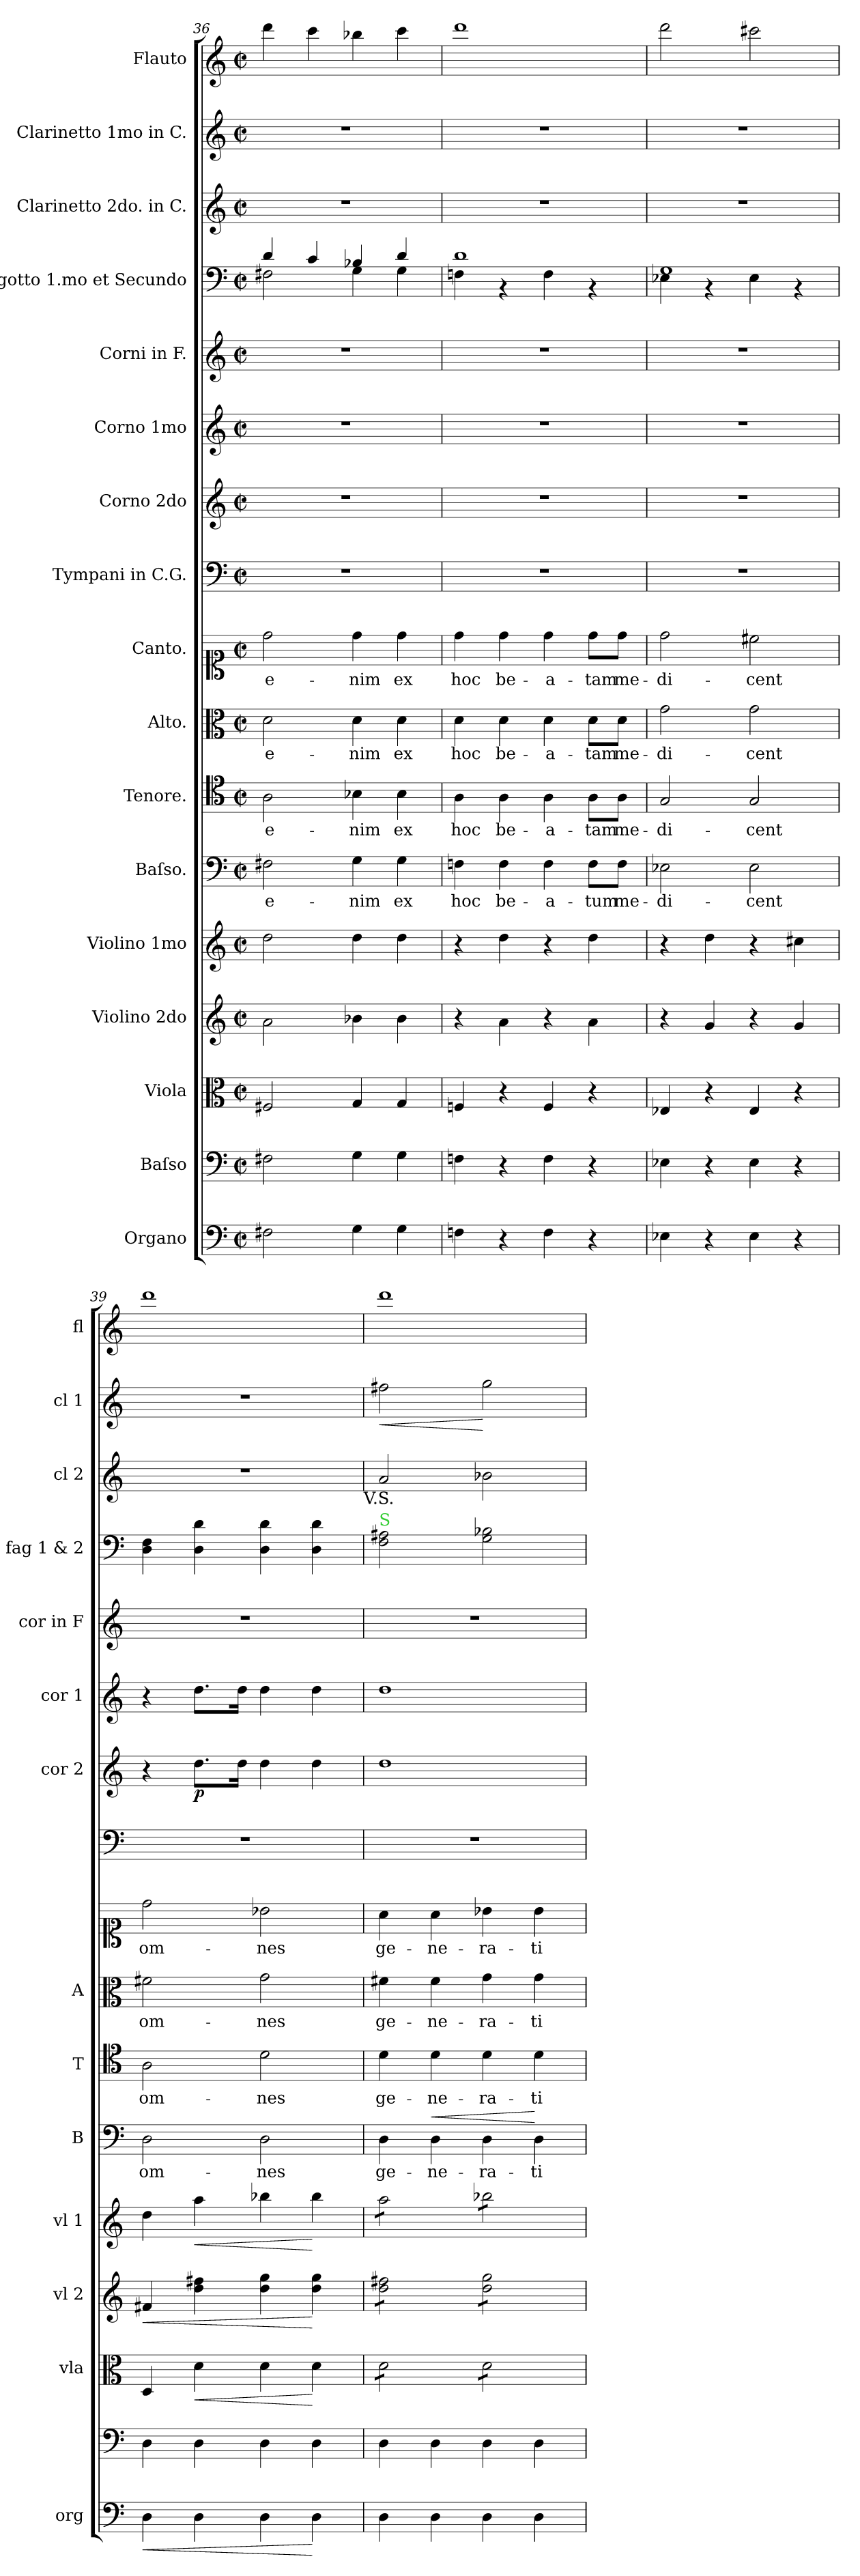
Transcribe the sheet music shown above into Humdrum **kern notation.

**kern	**dynam	**kern	**kern	**dynam	**kern	**dynam	**kern	**dynam	**kern	**text	**dynam	**kern	**text	**kern	**text	**kern	**text	**kern	**kern	**dynam	**kern	**kern	**kern	**kern	**kern	**dynam	**kern
*part17	*part17	*part16	*part15	*part15	*part14	*part14	*part13	*part13	*part12	*part12	*part12	*part11	*part11	*part10	*part10	*part9	*part9	*part8	*part7	*part7	*part6	*part5	*part4	*part3	*part2	*part2	*part1
*staff17	*staff17	*staff16	*staff15	*staff15	*staff14	*staff14	*staff13	*staff13	*staff12	*staff12	*staff12	*staff11	*staff11	*staff10	*staff10	*staff9	*staff9	*staff8	*staff7	*staff7	*staff6	*staff5	*staff4	*staff3	*staff2	*staff2	*staff1
*I"Organo	*	*I"Baſso	*I"Viola	*	*I"Violino 2do	*	*I"Violino 1mo	*	*I"Baſso.	*	*	*I"Tenore.	*	*I"Alto.	*	*I"Canto.	*	*I"Tympani in C.G.	*I"Corno 2do	*	*I"Corno 1mo	*I"Corni in F.	*I"Fagotto 1.mo et Secundo	*I"Clarinetto 2do. in C.	*I"Clarinetto 1mo in C.	*	*I"Flauto
*I'org	*	*	*I'vla	*	*I'vl 2	*	*I'vl 1	*	*I'B	*	*	*I'T	*	*I'A	*	*	*	*	*I'cor 2	*	*I'cor 1	*I'cor in F	*I'fag 1 & 2	*I'cl 2	*I'cl 1	*	*I'fl
*clefF4	*	*clefF4	*clefC3	*	*clefG2	*	*clefG2	*	*clefF4	*	*	*clefC4	*	*clefC3	*	*clefC1	*	*clefF4	*clefG2	*	*clefG2	*clefG2	*clefF4	*clefG2	*clefG2	*	*clefG2
*	*	*	*	*	*	*	*	*	*	*	*	*	*	*	*	*	*	*	*	*	*	*ITrd4c7	*	*	*	*	*
*k[]	*	*k[]	*k[]	*	*k[]	*	*k[]	*	*k[]	*	*	*k[]	*	*k[]	*	*k[]	*	*k[]	*k[]	*	*k[]	*k[b-]	*k[]	*k[]	*k[]	*	*k[]
*C:	*	*C:	*C:	*	*C:	*	*C:	*	*C:	*	*	*C:	*	*C:	*	*C:	*	*C:	*C:	*	*C:	*	*C:	*C:	*C:	*	*C:
*M2/2	*	*M2/2	*M2/2	*	*M2/2	*	*M2/2	*	*M2/2	*	*	*M2/2	*	*M2/2	*	*M2/2	*	*M2/2	*M2/2	*	*M2/2	*M2/2	*M2/2	*M2/2	*M2/2	*	*M2/2
*met(c|)	*	*met(c|)	*met(c|)	*	*met(c|)	*	*met(c|)	*	*met(c|)	*	*	*met(c|)	*	*met(c|)	*	*met(c|)	*	*met(c|)	*met(c|)	*	*met(c|)	*met(c|)	*met(c|)	*met(c|)	*met(c|)	*	*met(c|)
=36	=36	=36	=36	=36	=36	=36	=36	=36	=36	=36	=36	=36	=36	=36	=36	=36	=36	=36	=36	=36	=36	=36	=36	=36	=36	=36	=36
*	*	*	*	*	*	*	*	*	*	*	*	*	*	*	*	*	*	*	*	*	*	*	*^	*	*	*	*
2F#X\	.	2F#X\	2F#X/	.	2a\	.	2dd\	.	2F#X\	e-	.	2A\	e-	2d\	e-	2dd\	e-	1r	1r	.	1r	1r	4d/	2F#X\	1r	1r	.	4ddd\
.	.	.	.	.	.	.	.	.	.	.	.	.	.	.	.	.	.	.	.	.	.	.	4c/	.	.	.	.	4ccc\
4G\	.	4G\	4G/	.	4b-X\	.	4dd\	.	4G\	-nim	.	4B-X\	-nim	4d\	-nim	4dd\	-nim	.	.	.	.	.	4B-X/	4G\	.	.	.	4bb-X\
4G\	.	4G\	4G/	.	4b-\	.	4dd\	.	4G\	ex	.	4B-\	ex	4d\	ex	4dd\	ex	.	.	.	.	.	4d/	4G\	.	.	.	4ccc\
=37	=37	=37	=37	=37	=37	=37	=37	=37	=37	=37	=37	=37	=37	=37	=37	=37	=37	=37	=37	=37	=37	=37	=37	=37	=37	=37	=37	=37
4Fn\	.	4Fn\	4Fn/	.	4r	.	4r	.	4Fn\	hoc	.	4A\	hoc	4d\	hoc	4dd\	hoc	1r	1r	.	1r	1r	1d/	4Fn\	1r	1r	.	1ddd\
4r	.	4r	4r	.	4a\	.	4dd\	.	4F\	be-	.	4A\	be-	4d\	be-	4dd\	be-	.	.	.	.	.	.	4r	.	.	.	.
4F\	.	4F\	4F/	.	4r	.	4r	.	4F\	-a-	.	4A\	-a-	4d\	-a-	4dd\	-a-	.	.	.	.	.	.	4F\	.	.	.	.
4r	.	4r	4r	.	4a\	.	4dd\	.	8F\L	-tum	.	8A\L	-tam	8d\L	-tam	8dd\L	-tam	.	.	.	.	.	.	4r	.	.	.	.
.	.	.	.	.	.	.	.	.	8F\J	me-	.	8A\J	me-	8d\J	me-	8dd\J	me-	.	.	.	.	.	.	.	.	.	.	.
=38	=38	=38	=38	=38	=38	=38	=38	=38	=38	=38	=38	=38	=38	=38	=38	=38	=38	=38	=38	=38	=38	=38	=38	=38	=38	=38	=38	=38
4E-X\	.	4E-X\	4E-X/	.	4r	.	4r	.	2E-X\	-di-	.	2G/	-di-	2g\	-di-	2dd\	-di-	1r	1r	.	1r	1r	1G/	4E-X\	1r	1r	.	2ddd\
4r	.	4r	4r	.	4g/	.	4dd\	.	.	.	.	.	.	.	.	.	.	.	.	.	.	.	.	4r	.	.	.	.
4E-\	.	4E-\	4E-/	.	4r	.	4r	.	2E-\	-cent	.	2G/	-cent	2g\	-cent	2cc#X\	-cent	.	.	.	.	.	.	4E-\	.	.	.	2ccc#X\
4r	.	4r	4r	.	4g/	.	4cc#X\	.	.	.	.	.	.	.	.	.	.	.	.	.	.	.	.	4r	.	.	.	.
=39	=39	=39	=39	=39	=39	=39	=39	=39	=39	=39	=39	=39	=39	=39	=39	=39	=39	=39	=39	=39	=39	=39	=39	=39	=39	=39	=39	=39
!	!LO:HP:b	!	!	!	!	!LO:HP:b	!	!	!	!	!	!	!	!	!	!	!	!	!	!	!	!	!	!	!	!	!	!
*	*	*	*	*	*	*	*	*	*	*	*	*	*	*	*	*	*	*	*	*	*	*	*v	*v	*	*	*	*
4D\	<	4D\	4D/	.	4f#X/	<	4dd\	.	2D\	om-	.	2A\	om-	2f#X\	om-	2dd\	om-	1r	4r	.	4r	1r	4D\ 4F\	1r	1r	.	1ddd\
!	!	!	!	!LO:HP:b	!	!	!	!LO:HP:b	!	!	!	!	!	!	!	!	!	!	!	!	!	!	!	!	!	!	!
4D\	.	4D\	4d\	<	4dd\ 4ff#X\	.	4aa\	<	.	.	.	.	.	.	.	.	.	.	8.dd\L	p	8.dd\L	.	4D\ 4d\	.	.	.	.
.	.	.	.	.	.	.	.	.	.	.	.	.	.	.	.	.	.	.	16dd\Jk	.	16dd\Jk	.	.	.	.	.	.
4D\	.	4D\	4d\	.	4dd\ 4gg\	.	4bb-X\	.	2D\	-nes	.	2d\	-nes	2g\	-nes	2b-X\	-nes	.	4dd\	.	4dd\	.	4D\ 4d\	.	.	.	.
4D\	[	4D\	4d\	[	4dd\ 4gg\	[	4bb-\	[	.	.	.	.	.	.	.	.	.	.	4dd\	.	4dd\	.	4D\ 4d\	.	.	.	.
!	!	!	!	!	!	!	!	!	!	!	!	!	!	!	!	!	!	!	!	!	!	!	!	!LO:TX:b:t=V.S.	!	!	!
=40	=40	=40	=40	=40	=40	=40	=40	=40	=40	=40	=40	=40	=40	=40	=40	=40	=40	=40	=40	=40	=40	=40	=40	=40	=40	=40	=40
!	!	!	!	!	!	!	!	!	!	!	!	!	!	!	!	!	!	!	!	!	!	!	!LO:TX:a:color=limegreen:t=S	!	!	!	!
!	!	!	!	!	!	!	!	!	!	!	!	!	!	!	!	!	!	!	!	!	!	!	!	!	!	!LO:HP:b	!
*	*	*	*tremolo	*	*	*	*	*	*	*	*	*	*	*	*	*	*	*	*	*	*	*	*	*	*	*	*
*	*	*	*	*	*tremolo	*	*	*	*	*	*	*	*	*	*	*	*	*	*	*	*	*	*	*	*	*	*
*	*	*	*	*	*	*	*tremolo	*	*	*	*	*	*	*	*	*	*	*	*	*	*	*	*	*	*	*	*
4D\	.	4D\	8d\L	.	8dd\ 8ff#X\L	.	8aa\L	.	4D\	ge-	.	4d\	ge-	4f#X\	ge-	4a\	ge-	1r	1dd\	.	1dd\	1r	2F\ 2A#X\	2a/	2ff#X\	<	1ddd\
.	.	.	8d\	.	8dd\ 8ff#X\	.	8aa\	.	.	.	.	.	.	.	.	.	.	.	.	.	.	.	.	.	.	.	.
!	!	!	!	!	!	!	!	!	!	!	!LO:HP:a	!	!	!	!	!	!	!	!	!	!	!	!	!	!	!	!
4D\	.	4D\	8d\	.	8dd\ 8ff#X\	.	8aa\	.	4D\	-ne-	<	4d\	-ne-	4f#\	-ne-	4a\	-ne-	.	.	.	.	.	.	.	.	.	.
.	.	.	8d\J	.	8dd\ 8ff#X\J	.	8aa\J	.	.	.	.	.	.	.	.	.	.	.	.	.	.	.	.	.	.	.	.
4D\	.	4D\	8d\L	.	8dd\ 8gg\L	.	8bb-X\L	.	4D\	-ra-	.	4d\	-ra-	4g\	-ra-	4b-X\	-ra-	.	.	.	.	.	2G\ 2B-X\	2b-X\	2gg\	[	.
.	.	.	8d\	.	8dd\ 8gg\	.	8bb-X\	.	.	.	.	.	.	.	.	.	.	.	.	.	.	.	.	.	.	.	.
4D\	.	4D\	8d\	.	8dd\ 8gg\	.	8bb-X\	.	4D\	-ti-	[	4d\	-ti-	4g\	-ti-	4b-\	-ti-	.	.	.	.	.	.	.	.	.	.
.	.	.	8d\J	.	8dd\ 8gg\J	.	8bb-X\J	.	.	.	.	.	.	.	.	.	.	.	.	.	.	.	.	.	.	.	.
*	*	*	*	*	*	*	*Xtremolo	*	*	*	*	*	*	*	*	*	*	*	*	*	*	*	*	*	*	*	*
*	*	*	*	*	*Xtremolo	*	*	*	*	*	*	*	*	*	*	*	*	*	*	*	*	*	*	*	*	*	*
*	*	*	*Xtremolo	*	*	*	*	*	*	*	*	*	*	*	*	*	*	*	*	*	*	*	*	*	*	*	*
=	=	=	=	=	=	=	=	=	=	=	=	=	=	=	=	=	=	=	=	=	=	=	=	=	=	=	=
*-	*-	*-	*-	*-	*-	*-	*-	*-	*-	*-	*-	*-	*-	*-	*-	*-	*-	*-	*-	*-	*-	*-	*-	*-	*-	*-	*-
